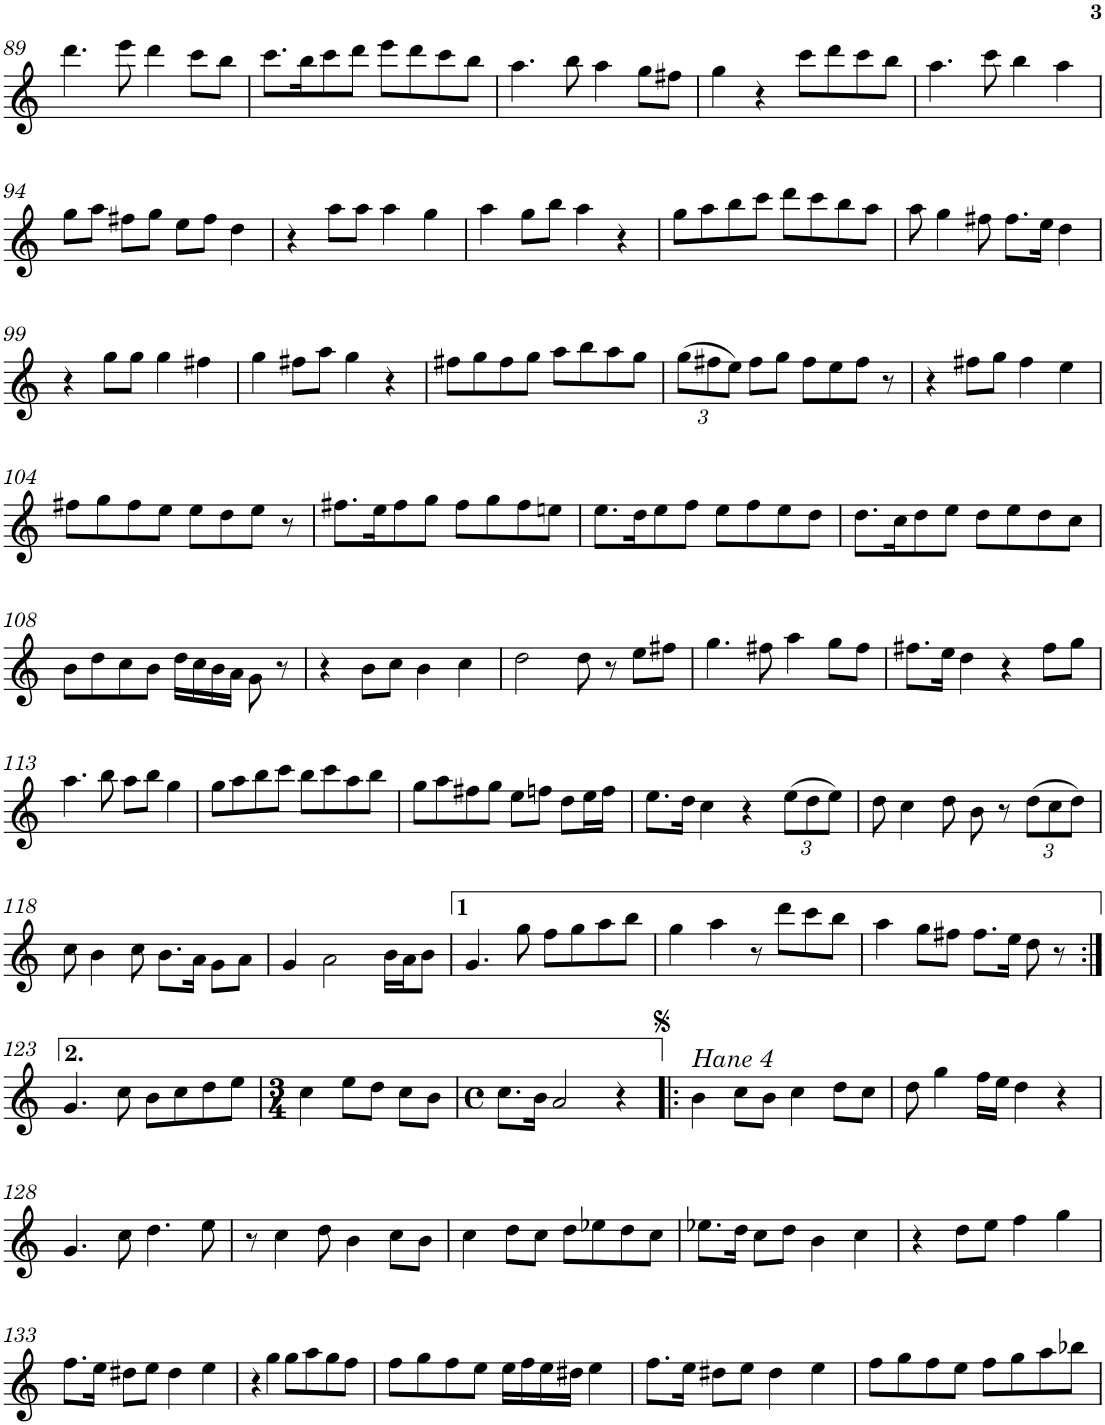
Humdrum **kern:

**kern
*part1
*staff1
*I"Piano
*I'Pno
!!LO:PB:g=z
*clefG2
*k[]
*M4/4
*met(c)
=89
4.ddd\
8eee\
4ddd\
8ccc\L
8bb\J
=90
8.ccc\L
16bb\K
8ccc\
8ddd\J
8eee\L
8ddd\
8ccc\
8bb\J
=91
4.aa\
8bb\
4aa\
8gg\L
8ff#X\J
=92
4gg\
4r
8ccc\L
8ddd\
8ccc\
8bb\J
=93
4.aa\
8ccc\
4bb\
4aa\
!!LO:LB:g=z
=94
8gg\L
8aa\J
8ff#X\L
8gg\J
8ee\L
8ff#\J
4dd\
=95
4r
8aa\L
8aa\J
4aa\
4gg\
=96
4aa\
8gg\L
8bb\J
4aa\
4r
=97
8gg\L
8aa\
8bb\
8ccc\J
8ddd\L
8ccc\
8bb\
8aa\J
=98
8aa\
4gg\
8ff#X\
8.ff#\L
16ee\Jk
4dd\
!!LO:LB:g=z
=99
4r
8gg\L
8gg\J
4gg\
4ff#X\
=100
4gg\
8ff#X\L
8aa\J
4gg\
4r
=101
8ff#X\L
8gg\
8ff#\
8gg\J
8aa\L
8bb\
8aa\
8gg\J
=102
*Xbrackettup
(>12gg\L
12ff#X\
12ee\J)
8ff#\L
8gg\J
8ff#\L
8ee\
8ff#\J
8r
=103
4r
8ff#X\L
8gg\J
4ff#\
4ee\
!!LO:LB:g=z
=104
8ff#X\L
8gg\
8ff#\
8ee\J
8ee\L
8dd\
8ee\J
8r
=105
8.ff#X\L
16ee\K
8ff#\
8gg\J
8ff#\L
8gg\
8ff#\
8een\J
=106
8.ee\L
16dd\K
8ee\
8ff\J
8ee\L
8ff\
8ee\
8dd\J
=107
8.dd\L
16cc\K
8dd\
8ee\J
8dd\L
8ee\
8dd\
8cc\J
!!LO:LB:g=z
=108
8b\L
8dd\
8cc\
8b\J
16dd\LL
16cc\
16b\
16a\JJ
8g\
8r
=109
4r
8b\L
8cc\J
4b\
4cc\
=110
2dd\
8dd\
8r
8ee\L
8ff#X\J
=111
4.gg\
8ff#X\
4aa\
8gg\L
8ff#\J
=112
8.ff#X\L
16ee\Jk
4dd\
4r
8ff#\L
8gg\J
!!LO:LB:g=z
=113
4.aa\
8bb\
8aa\L
8bb\J
4gg\
=114
8gg\L
8aa\
8bb\
8ccc\J
8bb\L
8ccc\
8aa\
8bb\J
=115
8gg\L
8aa\
8ff#X\
8gg\J
8ee\L
8ffn\J
8dd\L
16ee\L
16ff\JJ
=116
8.ee\L
16dd\Jk
4cc\
4r
(>12ee\L
12dd\
12ee\J)
=117
8dd\
4cc\
8dd\
8b\
8r
(>12dd\L
12cc\
12dd\J)
!!LO:LB:g=z
=118
8cc\
4b\
8cc\
8.b\L
16a\Jk
8g\L
8a\J
=119
4g/
2a\
16b\LL
16a\J
8b\J
=120
4.g/
8gg\
8ff\L
8gg\
8aa\
8bb\J
=121
4gg\
4aa\
8r
8ddd\L
8ccc\
8bb\J
=122
4aa\
8gg\L
8ff#X\J
8.ff#\L
16ee\Jk
8dd\
8r
!!LO:LB:g=z
=123:|!
4.g/
8cc\
8b\L
8cc\
8dd\
8ee\J
=124
*M3/4
4cc\
8ee\L
8dd\J
8cc\L
8b\J
=125
*M4/4
*met(c)
8.cc\L
16b\Jk
2a/
4r
=126!|:
!LO:TX:a:i:t=Hane 4
4b\
8cc\L
8b\J
4cc\
8dd\L
8cc\J
=127
8dd\
4gg\
16ff\LL
16ee\JJ
4dd\
4r
!!LO:LB:g=z
=128
4.g/
8cc\
4.dd\
8ee\
=129
8r
4cc\
8dd\
4b\
8cc\L
8b\J
=130
4cc\
8dd\L
8cc\J
8dd\L
8ee-X\
8dd\
8cc\J
=131
8.ee-X\L
16dd\Jk
8cc\L
8dd\J
4b\
4cc\
=132
4r
8dd\L
8ee\J
4ff\
4gg\
!!LO:LB:g=z
=133
8.ff\L
16ee\Jk
8dd#X\L
8ee\J
4dd#\
4ee\
=134
4r
4gg\
8gg\L
8aa\
8gg\
8ff\J
=135
8ff\L
8gg\
8ff\
8ee\J
16ee\LL
16ff\
16ee\
16dd#X\JJ
4ee\
=136
8.ff\L
16ee\Jk
8dd#X\L
8ee\J
4dd#\
4ee\
=137
8ff\L
8gg\
8ff\
8ee\J
8ff\L
8gg\
8aa\
8bb-X\J
=
*-
